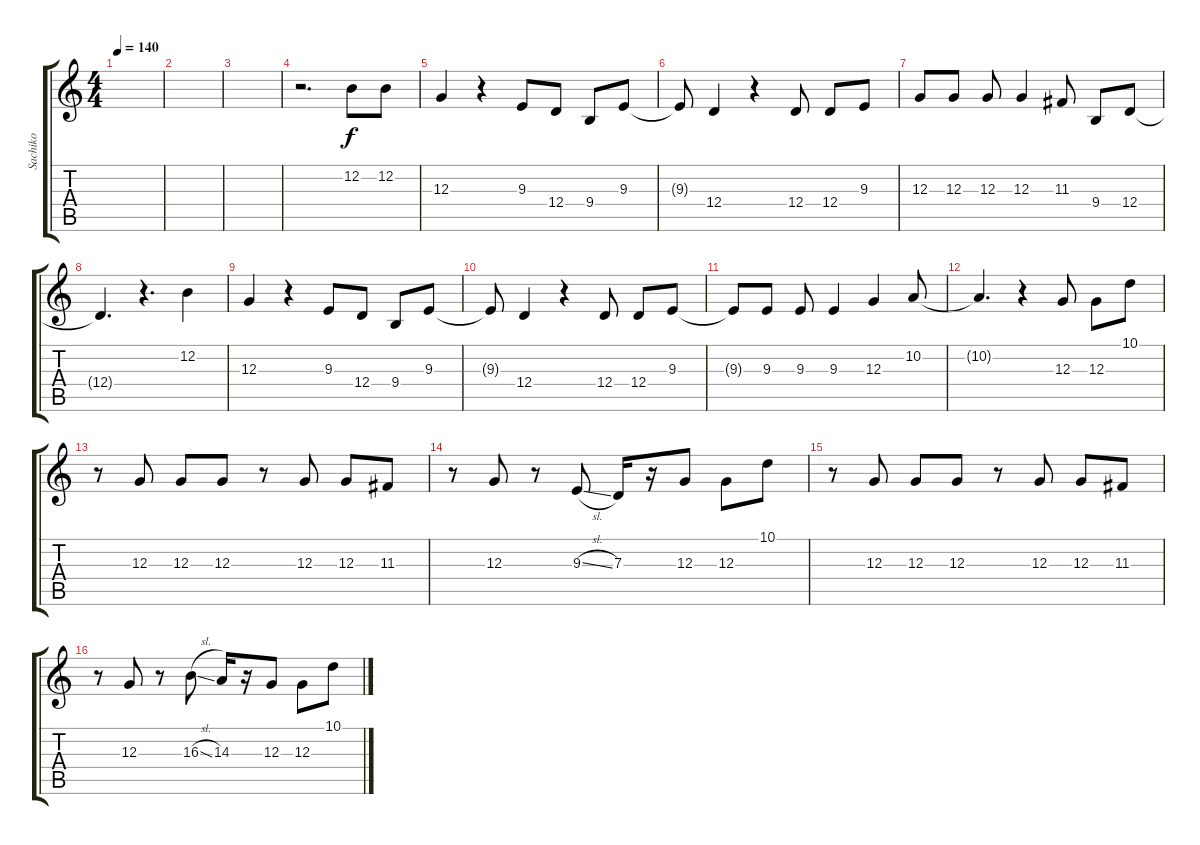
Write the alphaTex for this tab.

\track ("Sachiko" "Sachiko") {instrument viola}
\staff {score tabs}
\tuning (E4 B3 G3 D3 A2 E2) {hide}
\ts (4 4)
\tempo 140
\clef g2
\ks c
|
|
|
r.2{d} 12.2.8 12.2.8 |
12.3.4 r.4 9.3.8 12.4.8 9.4.8 9.3.8 |
9.3{t}.8 12.4.4 r.4 12.4.8 12.4.8 9.3.8 |
12.3.8 12.3.8 12.3.8 12.3.4 11.3.8 9.4.8 12.4.8 |
12.4{t}.4{d} r.4{d} 12.2.4 |
12.3.4 r.4 9.3.8 12.4.8 9.4.8 9.3.8 |
9.3{t}.8 12.4.4 r.4 12.4.8 12.4.8 9.3.8 |
9.3{t}.8 9.3.8 9.3.8 9.3.4 12.3.4 10.2.8 |
10.2{t}.4{d} r.4 12.3.8 12.3.8 10.1.8 |
r.8 12.3.8 12.3.8 12.3.8 r.8 12.3.8 12.3.8 11.3.8 |
r.8 12.3.8 r.8 9.3{sl}.8 7.3.16 r.16 12.3.8 12.3.8 10.1.8 |
r.8 12.3.8 12.3.8 12.3.8 r.8 12.3.8 12.3.8 11.3.8 |
r.8 12.3.8 r.8 16.3{sl}.8 14.3.16 r.16 12.3.8 12.3.8 10.1.8
